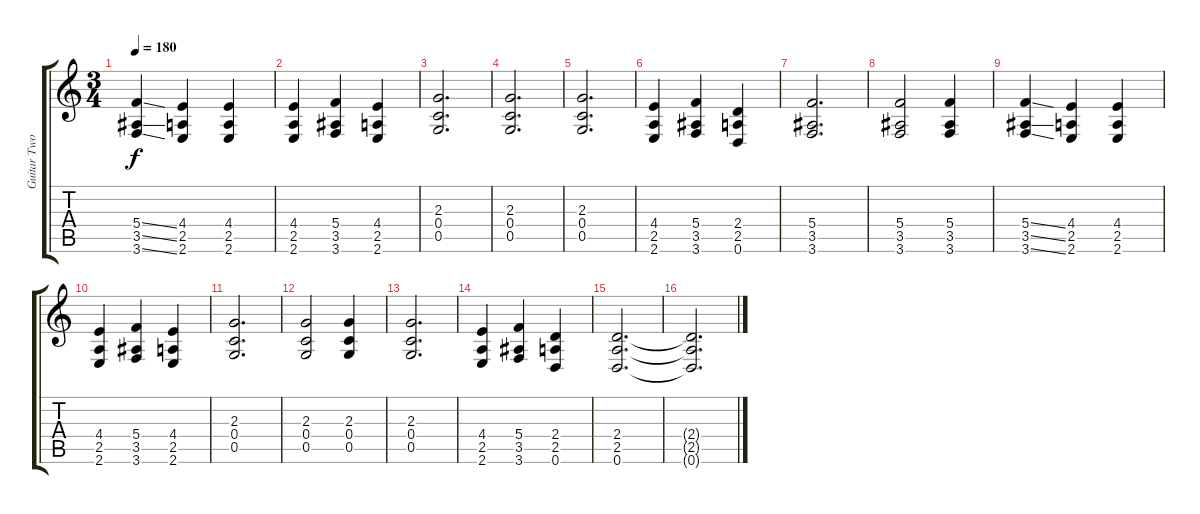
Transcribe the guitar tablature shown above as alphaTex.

\track ("Guitar Two" "Guitar Two") {instrument distortionguitar}
\staff {score tabs}
\tuning (D4 A3 F3 C3 G2 D2) {hide}
\ts (3 4)
\tempo 180
\clef g2
\ks c
(5.4{ss} 3.5{ss} 3.6{ss}).4{dy f} (4.4 2.5 2.6).4 (4.4 2.5 2.6).4 |
(4.4 2.5 2.6).4 (5.4 3.5 3.6).4 (4.4 2.5 2.6).4 |
(2.3 0.4 0.5).2{d} |
(2.3 0.4 0.5).2{d} |
(2.3 0.4 0.5).2{d} |
(4.4 2.5 2.6).4 (5.4 3.5 3.6).4 (2.4 2.5 0.6).4 |
(5.4 3.5 3.6).2{d} |
(5.4 3.5 3.6).2 (5.4 3.5 3.6).4 |
(5.4{ss} 3.5{ss} 3.6{ss}).4 (4.4 2.5 2.6).4 (4.4 2.5 2.6).4 |
(4.4 2.5 2.6).4 (5.4 3.5 3.6).4 (4.4 2.5 2.6).4 |
(2.3 0.4 0.5).2{d} |
(2.3 0.4 0.5).2 (2.3 0.4 0.5).4 |
(2.3 0.4 0.5).2{d} |
(4.4 2.5 2.6).4 (5.4 3.5 3.6).4 (2.4 2.5 0.6).4 |
(2.4 2.5 0.6).2{d} |
(2.4{t} 2.5{t} 0.6{t}).2{d}
